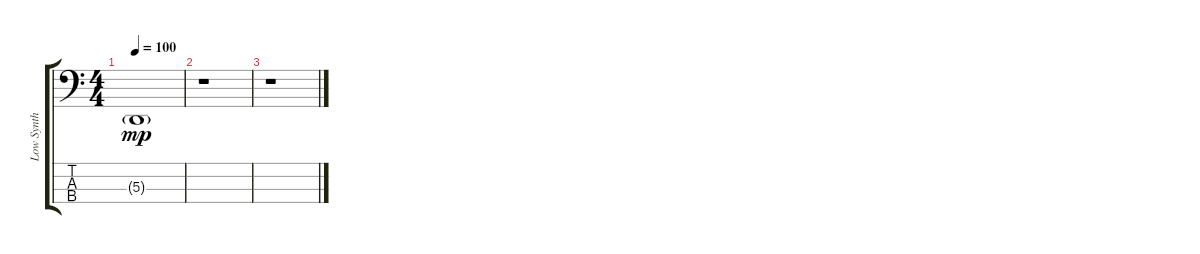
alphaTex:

\track ("Low Synth Bass" "Low Synth ") {instrument synthbass2}
\staff {score tabs}
\tuning (G1 D1 A0 E0) {hide}
\ts (4 4)
\tempo 100
\clef f4
\ks c
5.3{g}.1{dy mp} |
r.1 |
r.1
